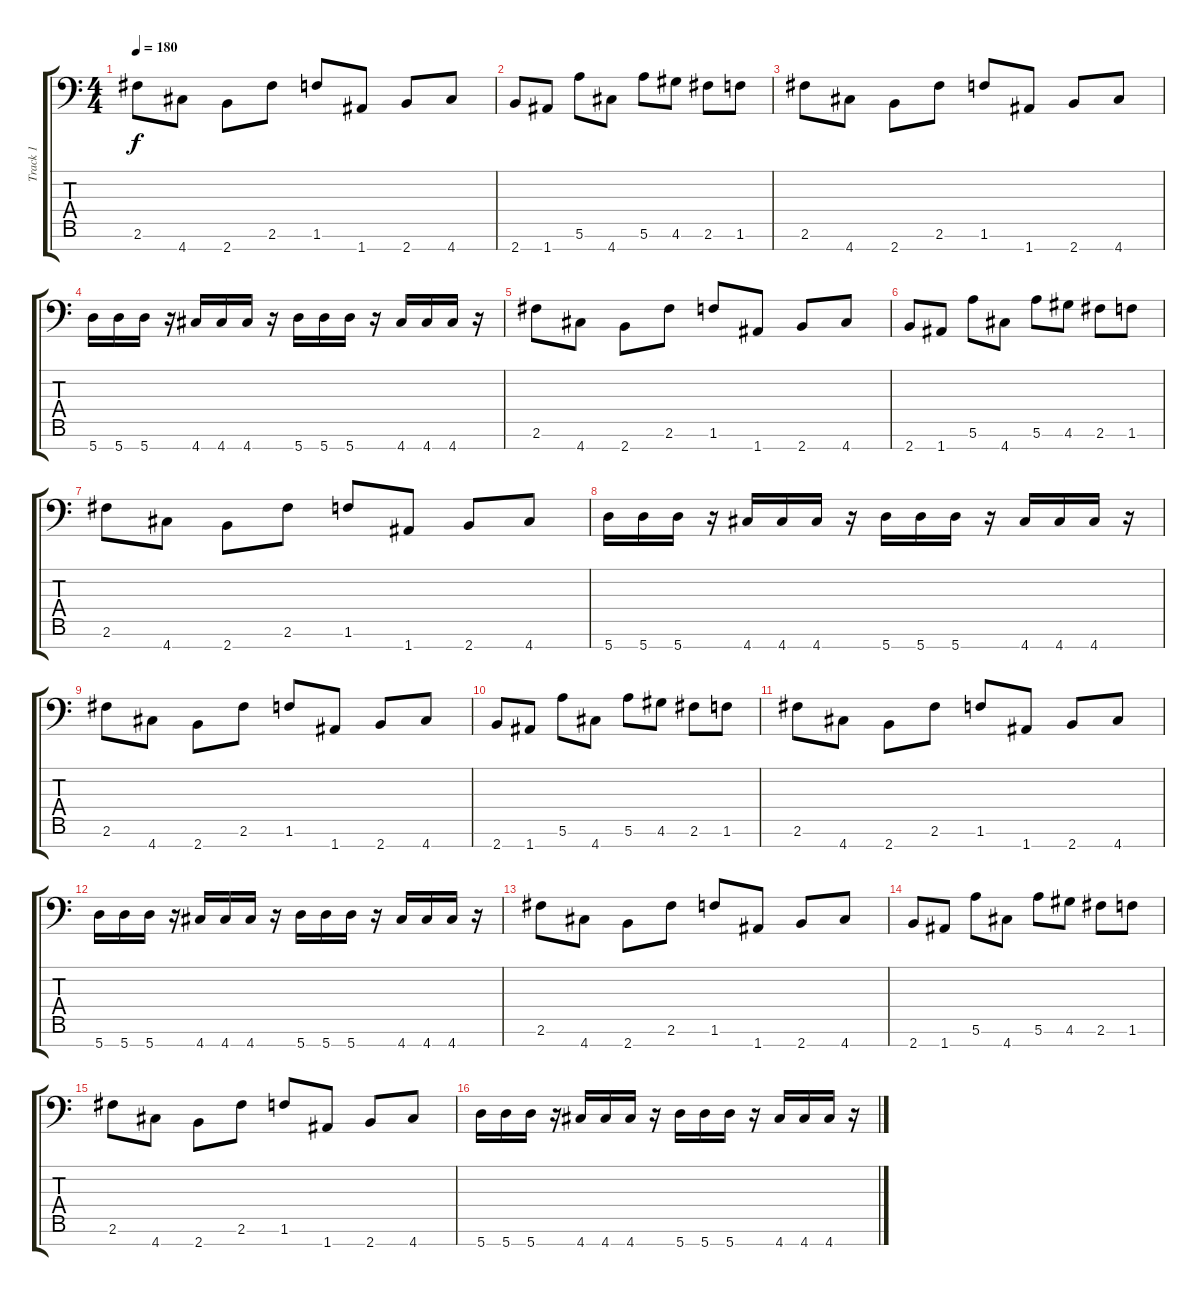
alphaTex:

\track ("Track 1" "Track 1") {instrument distortionguitar}
\staff {score tabs}
\tuning (E4 B3 G3 D3 A2 E2 A1) {hide}
\ts (4 4)
\tempo 180
\clef f4
\ks c
2.6.8{dy f instrument distortionguitar} 4.7.8 2.7.8 2.6.8 1.6.8 1.7.8 2.7.8 4.7.8 |
2.7.8 1.7.8 5.6.8 4.7.8 5.6.8 4.6.8 2.6.8 1.6.8 |
2.6.8 4.7.8 2.7.8 2.6.8 1.6.8 1.7.8 2.7.8 4.7.8 |
5.7.16 5.7.16 5.7.16 r.16 4.7.16 4.7.16 4.7.16 r.16 5.7.16 5.7.16 5.7.16 r.16 4.7.16 4.7.16 4.7.16 r.16 |
2.6.8 4.7.8 2.7.8 2.6.8 1.6.8 1.7.8 2.7.8 4.7.8 |
2.7.8 1.7.8 5.6.8 4.7.8 5.6.8 4.6.8 2.6.8 1.6.8 |
2.6.8 4.7.8 2.7.8 2.6.8 1.6.8 1.7.8 2.7.8 4.7.8 |
5.7.16 5.7.16 5.7.16 r.16 4.7.16 4.7.16 4.7.16 r.16 5.7.16 5.7.16 5.7.16 r.16 4.7.16 4.7.16 4.7.16 r.16 |
2.6.8 4.7.8 2.7.8 2.6.8 1.6.8 1.7.8 2.7.8 4.7.8 |
2.7.8 1.7.8 5.6.8 4.7.8 5.6.8 4.6.8 2.6.8 1.6.8 |
2.6.8 4.7.8 2.7.8 2.6.8 1.6.8 1.7.8 2.7.8 4.7.8 |
5.7.16 5.7.16 5.7.16 r.16 4.7.16 4.7.16 4.7.16 r.16 5.7.16 5.7.16 5.7.16 r.16 4.7.16 4.7.16 4.7.16 r.16 |
2.6.8 4.7.8 2.7.8 2.6.8 1.6.8 1.7.8 2.7.8 4.7.8 |
2.7.8 1.7.8 5.6.8 4.7.8 5.6.8 4.6.8 2.6.8 1.6.8 |
2.6.8 4.7.8 2.7.8 2.6.8 1.6.8 1.7.8 2.7.8 4.7.8 |
5.7.16 5.7.16 5.7.16 r.16 4.7.16 4.7.16 4.7.16 r.16 5.7.16 5.7.16 5.7.16 r.16 4.7.16 4.7.16 4.7.16 r.16
